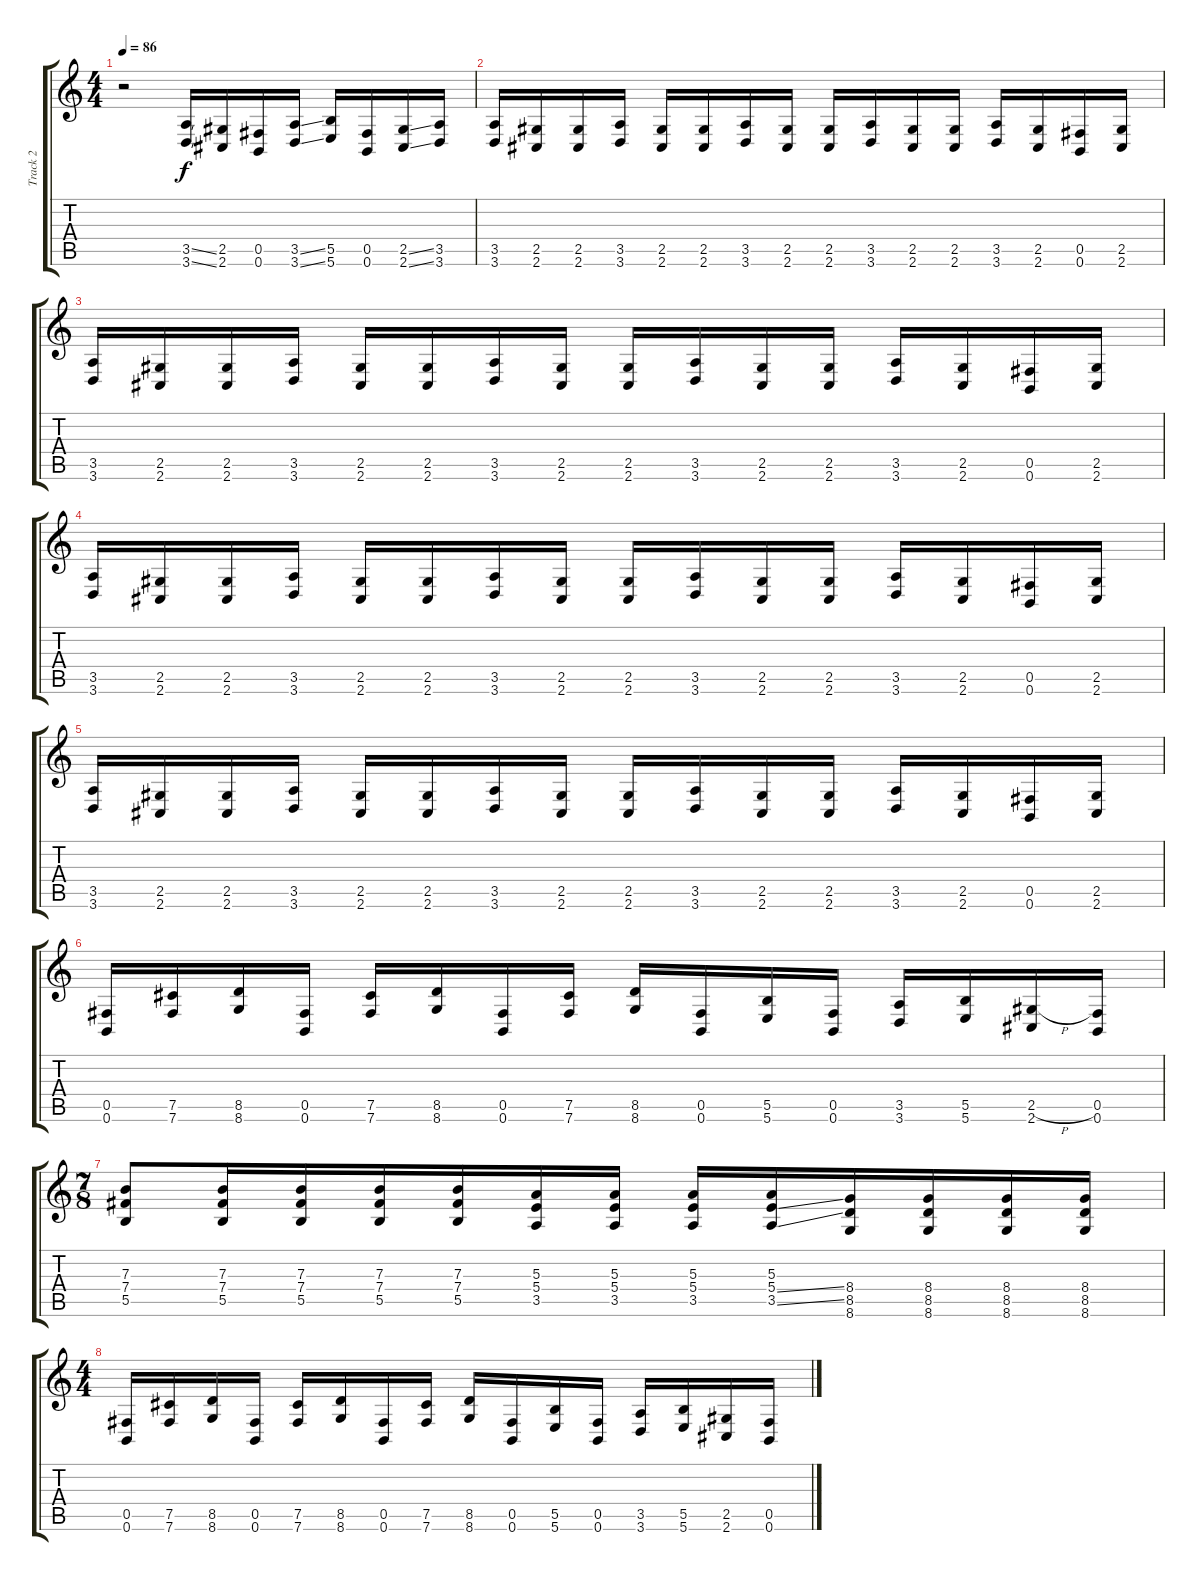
\track ("Track 2" "Track 2") {instrument distortionguitar}
\staff {score tabs}
\tuning (Db4 Ab3 E3 B2 Gb2 B1) {hide}
\ts (4 4)
\tempo 86
\clef g2
\ks c
r.2{dy f} (3.5{ss} 3.6{ss}).16 (2.5 2.6).16 (0.5 0.6).16 (3.5{ss} 3.6{ss}).16 (5.5 5.6).16 (0.5 0.6).16 (2.5{ss} 2.6{ss}).16 (3.5 3.6).16 |
(3.5 3.6).16 (2.5 2.6).16 (2.5 2.6).16 (3.5 3.6).16 (2.5 2.6).16 (2.5 2.6).16 (3.5 3.6).16 (2.5 2.6).16 (2.5 2.6).16 (3.5 3.6).16 (2.5 2.6).16 (2.5 2.6).16 (3.5 3.6).16 (2.5 2.6).16 (0.5 0.6).16 (2.5 2.6).16 |
(3.5 3.6).16 (2.5 2.6).16 (2.5 2.6).16 (3.5 3.6).16 (2.5 2.6).16 (2.5 2.6).16 (3.5 3.6).16 (2.5 2.6).16 (2.5 2.6).16 (3.5 3.6).16 (2.5 2.6).16 (2.5 2.6).16 (3.5 3.6).16 (2.5 2.6).16 (0.5 0.6).16 (2.5 2.6).16 |
(3.5 3.6).16 (2.5 2.6).16 (2.5 2.6).16 (3.5 3.6).16 (2.5 2.6).16 (2.5 2.6).16 (3.5 3.6).16 (2.5 2.6).16 (2.5 2.6).16 (3.5 3.6).16 (2.5 2.6).16 (2.5 2.6).16 (3.5 3.6).16 (2.5 2.6).16 (0.5 0.6).16 (2.5 2.6).16 |
(3.5 3.6).16 (2.5 2.6).16 (2.5 2.6).16 (3.5 3.6).16 (2.5 2.6).16 (2.5 2.6).16 (3.5 3.6).16 (2.5 2.6).16 (2.5 2.6).16 (3.5 3.6).16 (2.5 2.6).16 (2.5 2.6).16 (3.5 3.6).16 (2.5 2.6).16 (0.5 0.6).16 (2.5 2.6).16 |
(0.5 0.6).16 (7.5 7.6).16 (8.5 8.6).16 (0.5 0.6).16 (7.5 7.6).16 (8.5 8.6).16 (0.5 0.6).16 (7.5 7.6).16 (8.5 8.6).16 (0.5 0.6).16 (5.5 5.6).16 (0.5 0.6).16 (3.5 3.6).16 (5.5 5.6).16 (2.5{h} 2.6).16 (0.5 0.6).16 |
\ts (7 8)
(7.3 7.4 5.5).8 (7.3 7.4 5.5).16 (7.3 7.4 5.5).16 (7.3 7.4 5.5).16 (7.3 7.4 5.5).16 (5.3 5.4 3.5).16 (5.3 5.4 3.5).16 (5.3 5.4 3.5).16 (5.3 5.4{ss} 3.5{ss}).16 (8.4 8.5 8.6).16 (8.4 8.5 8.6).16 (8.4 8.5 8.6).16 (8.4 8.5 8.6).16 |
\ts (4 4)
(0.5 0.6).16 (7.5 7.6).16 (8.5 8.6).16 (0.5 0.6).16 (7.5 7.6).16 (8.5 8.6).16 (0.5 0.6).16 (7.5 7.6).16 (8.5 8.6).16 (0.5 0.6).16 (5.5 5.6).16 (0.5 0.6).16 (3.5 3.6).16 (5.5 5.6).16 (2.5 2.6).16 (0.5 0.6).16
